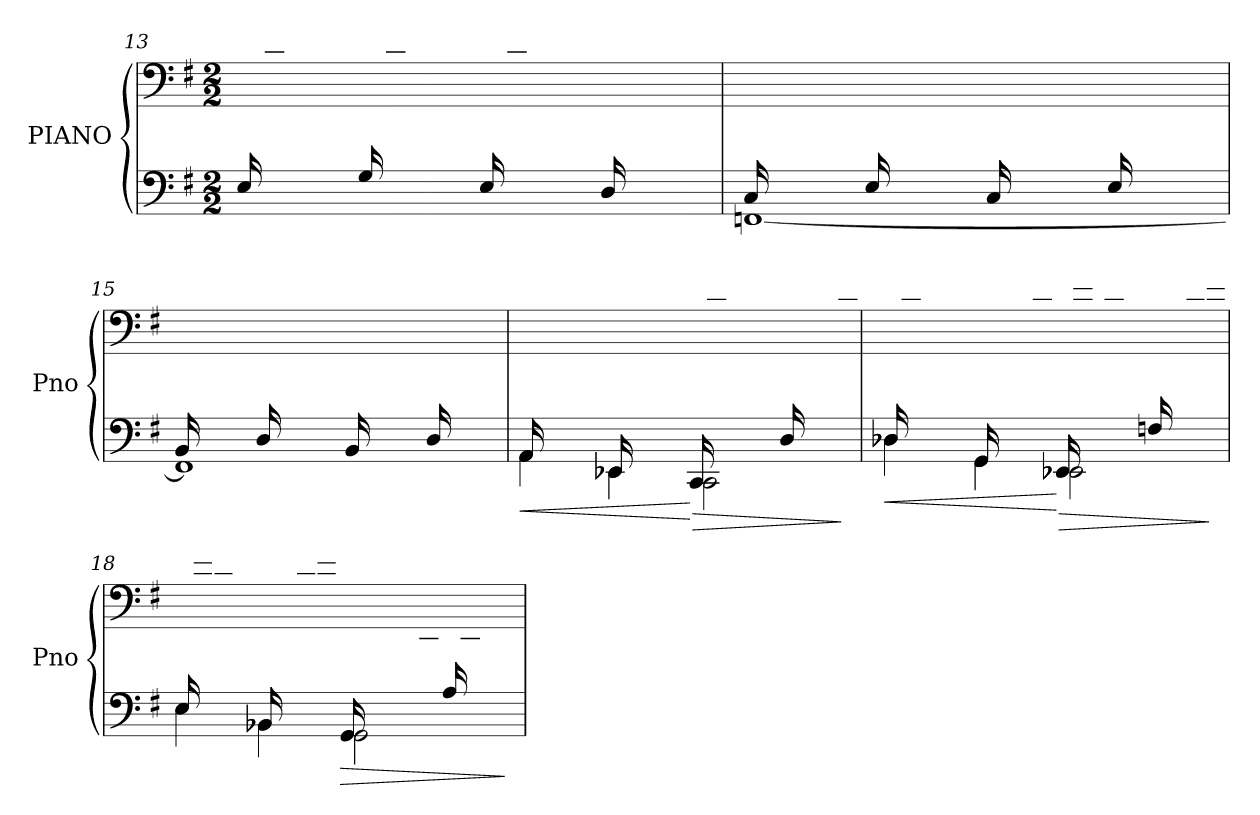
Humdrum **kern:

**kern	**kern	**dynam
*part1	*part1	*part1
*staff2	*staff1	*staff1/2
*I"PIANO	*	*
*I'Pno	*	*
!!LO:LB:g=z
*clefF4	*clefF4	*
*k[f#]	*k[f#]	*
*M2/2	*M2/2	*
=13	=13	=13
*^	*	*
16E/LL	1ryy	16ryy	.
8.ryy	.	16c\	.
.	.	16A\	.
.	.	16E\JJ	.
16G/LL	.	16ryy	.
8.ryy	.	16d\	.
.	.	16B\	.
.	.	16Fn\JJ	.
16E/LL	.	16ryy	.
8.ryy	.	16c\	.
.	.	16A\	.
.	.	16E\JJ	.
16D/LL	.	16ryy	.
8.ryy	.	16B\	.
.	.	16G\	.
.	.	16D\JJ	.
=14	=14	=14	=14
16C/LL	[1FFn	16ryy	.
8.ryy	.	16A\	.
.	.	16Fn\	.
.	.	16C\JJ	.
16E/LL	.	16ryy	.
8.ryy	.	16B\	.
.	.	16G\	.
.	.	16D\JJ	.
16C/LL	.	16ryy	.
8.ryy	.	16A\	.
.	.	16F\	.
.	.	16C\JJ	.
16E/LL	.	16ryy	.
8.ryy	.	16B\	.
.	.	16G\	.
.	.	16D\JJ	.
=15	=15	=15	=15
16BB/LL	1FFn]	16ryy	.
8.ryy	.	16G\	.
.	.	16E\	.
.	.	16BB\JJ	.
16D/LL	.	16ryy	.
8.ryy	.	16A\	.
.	.	16Fn\	.
.	.	16C\JJ	.
16BB/LL	.	16ryy	.
8.ryy	.	16G\	.
.	.	16E\	.
.	.	16BB\JJ	.
16D/LL	.	16ryy	.
8.ryy	.	16A\	.
.	.	16F\	.
.	.	16C\JJ	.
!!LO:PB:g=z
=16	=16	=16	=16
!	!	!	!LO:HP:b=2
16AA/LL	4AA\	16ryy	<
8.ryy	.	16A\	.
.	.	16Fn\	.
.	.	16AA\JJ	.
16EE-X/LL	4EE-X\	16ryy	.
8.ryy	.	16AA\	.
.	.	16F\	.
.	.	16A\JJ	.
!	!	!	!LO:HP:b=2
16CC/LL	2CC\	16ryy	> [
8.ryy	.	16d\	.
.	.	16B-X\	.
.	.	16E\JJ	.
16D/LL	.	16ryy	.
8.ryy	.	16E\	.
.	.	16B-\	.
.	.	16d\JJ	]
=17	=17	=17	=17
!	!	!	!LO:HP:b=2
16D-X/LL	4D-X\	16ryy	<
8.ryy	.	16d-X\	.
.	.	16A\	.
.	.	16D-X\JJ	.
16GG/LL	4GG\	16ryy	.
8.ryy	.	16D-\	.
.	.	16A\	.
.	.	16d-\JJ	.
!	!	!	!LO:HP:b=2
16EE-X/LL	2EE-X\	16ryy	> [
8.ryy	.	16fn\	.
.	.	16d-X\	.
.	.	16G\JJ	.
16Fn/LL	.	16ryy	.
8.ryy	.	16G\	.
.	.	16d-\	.
.	.	16f\JJ	]
=18	=18	=18	=18
16E/LL	4E\	16ryy	.
8.ryy	.	16e\	.
.	.	16c\	.
.	.	16E\JJ	.
16BB-X/LL	4BB-X\	16ryy	.
8.ryy	.	16E\	.
.	.	16c\	.
.	.	16e\JJ	.
!	!	!	!LO:HP:b=2
16GG/LL	2GG\	16ryy	>
*	*	*clefG2	*
8.ryy	.	16a\	.
.	.	16fn\	.
.	.	16B\JJ	.
16A/LL	.	16ryy	.
8.ryy	.	16B\	.
.	.	16f\	.
.	.	16a\JJ	]
*v	*v	*	*
=	=	=
*-	*-	*-
